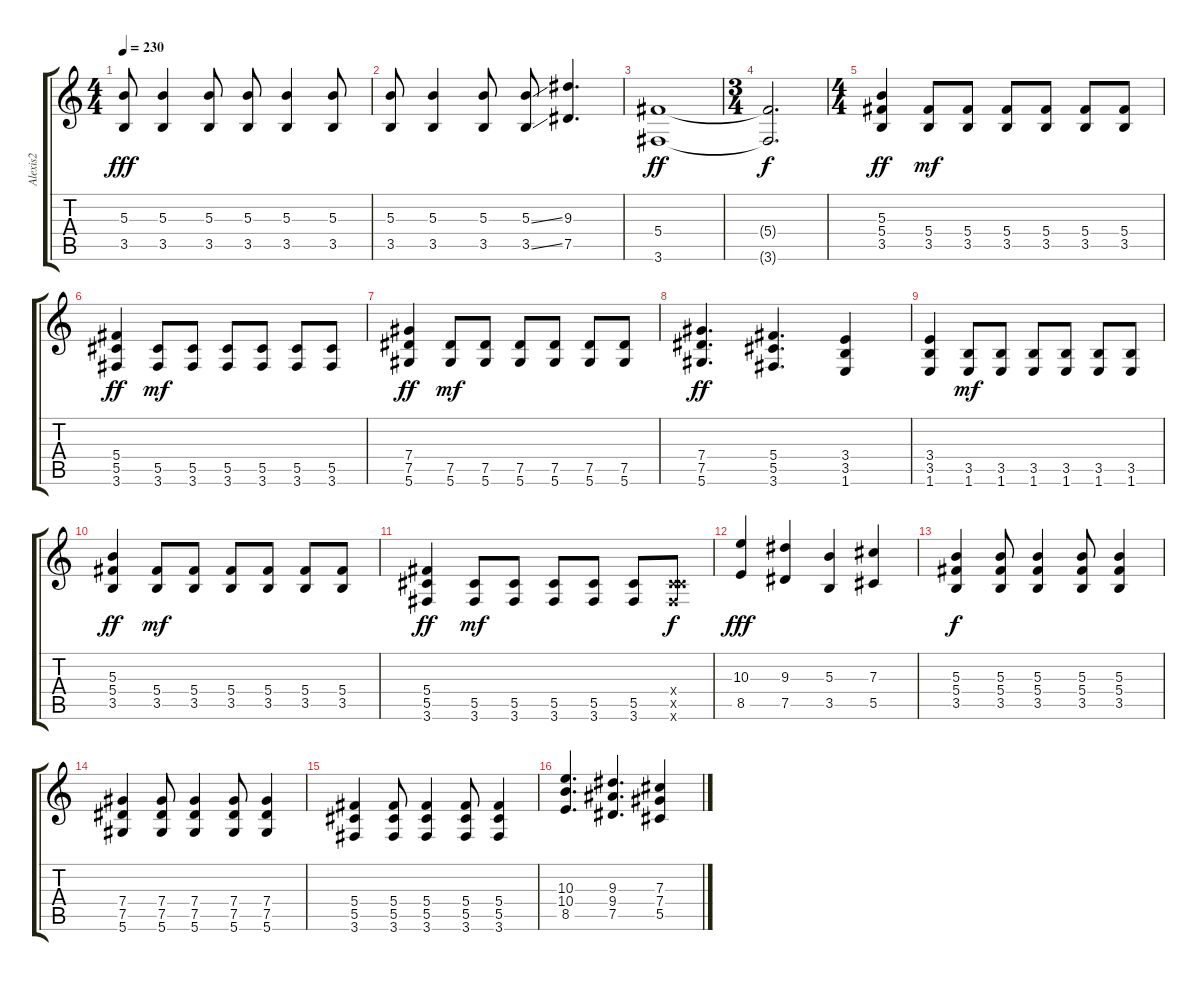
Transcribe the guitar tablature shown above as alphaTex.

\track ("Alexis2" "Alexis2") {instrument distortionguitar}
\staff {score tabs}
\tuning (Eb4 Bb3 Gb3 Db3 Ab2 Eb2) {hide}
\ts (4 4)
\tempo 230
\clef g2
\ks c
(5.3 3.5).8{dy fff} (5.3 3.5).4 (5.3 3.5).8 (5.3 3.5).8 (5.3 3.5).4 (5.3 3.5).8 |
(5.3 3.5).8 (5.3 3.5).4 (5.3 3.5).8 (5.3{ss} 3.5{ss}).8 (9.3 7.5).4{d} |
(5.4 3.6).1{dy ff} |
\ts (3 4)
(5.4{t} 3.6{t}).2{d dy f} |
\ts (4 4)
(5.3 5.4 3.5).4{dy ff balance 12} (5.4 3.5).8{dy mf} (5.4 3.5).8 (5.4 3.5).8 (5.4 3.5).8 (5.4 3.5).8 (5.4 3.5).8 |
(5.4 5.5 3.6).4{dy ff} (5.5 3.6).8{dy mf} (5.5 3.6).8 (5.5 3.6).8 (5.5 3.6).8 (5.5 3.6).8 (5.5 3.6).8 |
(7.4 7.5 5.6).4{dy ff} (7.5 5.6).8{dy mf} (7.5 5.6).8 (7.5 5.6).8 (7.5 5.6).8 (7.5 5.6).8 (7.5 5.6).8 |
(7.4 7.5 5.6).4{d dy ff} (5.4 5.5 3.6).4{d} (3.4 3.5 1.6).4 |
(3.4 3.5 1.6).4 (3.5 1.6).8{dy mf} (3.5 1.6).8 (3.5 1.6).8 (3.5 1.6).8 (3.5 1.6).8 (3.5 1.6).8 |
(5.3 5.4 3.5).4{dy ff} (5.4 3.5).8{dy mf} (5.4 3.5).8 (5.4 3.5).8 (5.4 3.5).8 (5.4 3.5).8 (5.4 3.5).8 |
(5.4 5.5 3.6).4{dy ff} (5.5 3.6).8{dy mf} (5.5 3.6).8 (5.5 3.6).8 (5.5 3.6).8 (5.5 3.6).8 (0.4{x} 5.5{x} 3.6{x}).8{dy f} |
(10.3 8.5).4{dy fff} (9.3 7.5).4 (5.3 3.5).4 (7.3 5.5).4 |
(5.3 5.4 3.5).4{dy f} (5.3 5.4 3.5).8 (5.3 5.4 3.5).4 (5.3 5.4 3.5).8 (5.3 5.4 3.5).4 |
(7.4 7.5 5.6).4 (7.4 7.5 5.6).8 (7.4 7.5 5.6).4 (7.4 7.5 5.6).8 (7.4 7.5 5.6).4 |
(5.4 5.5 3.6).4 (5.4 5.5 3.6).8 (5.4 5.5 3.6).4 (5.4 5.5 3.6).8 (5.4 5.5 3.6).4 |
(10.3 10.4 8.5).4{d} (9.3 9.4 7.5).4{d} (7.3 7.4 5.5).4
